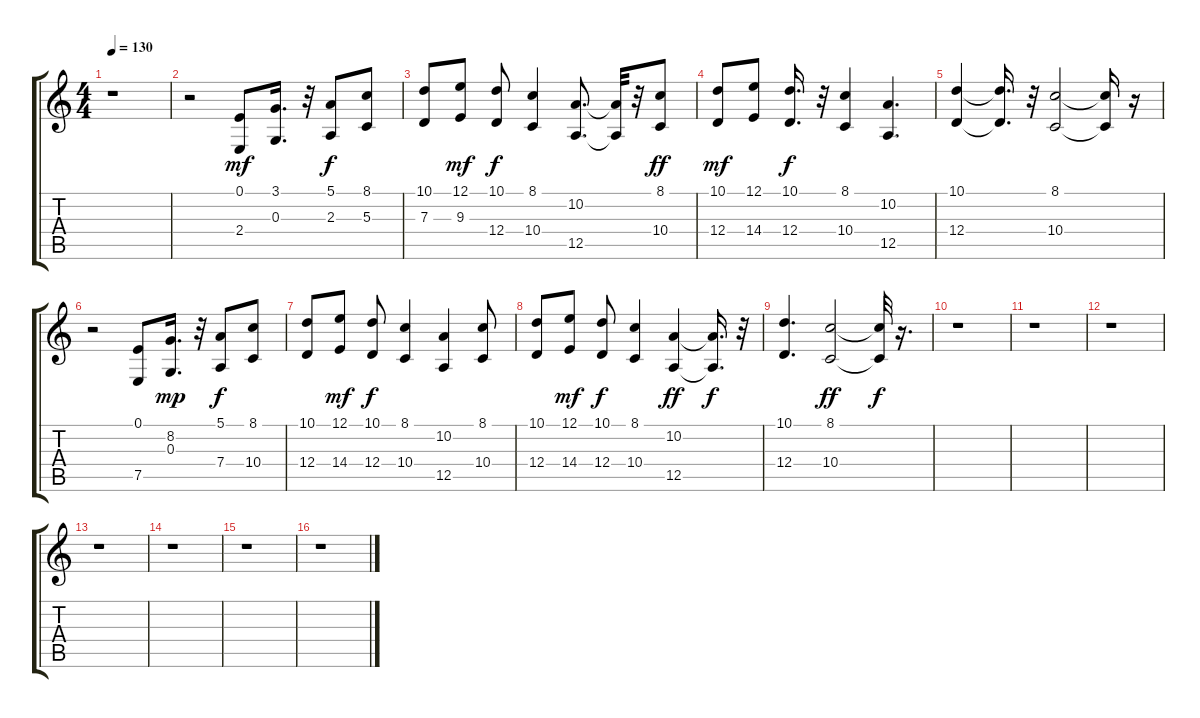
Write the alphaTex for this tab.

\track "" {instrument synthvoice}
\staff {score tabs}
\tuning (E4 B3 G3 D3 A2 E2) {hide}
\ts (4 4)
\tempo 130
\clef g2
\ks c
r.1{dy mf} |
r.2 (0.1 2.4).8 (3.1 0.3).16{d} r.32 (5.1 2.3).8{dy f} (8.1 5.3).8 |
(10.1 7.3).8 (12.1 9.3).8{dy mf} (10.1 12.4).8{dy f} (8.1 10.4).4 (10.2 12.5).8{d} (10.2{t} 12.5{t}).32 r.32 (8.1 10.4).8{dy ff} |
(10.1 12.4).8{dy mf} (12.1 14.4).8 (10.1 12.4).16{d dy f} r.32 (8.1 10.4).4 (10.2 12.5).4{d} |
(10.1 12.4).4 (10.1{t} 12.4{t}).16{d} r.32 (8.1 10.4).2 (8.1{t} 10.4{t}).16 r.16 |
r.2 (0.1 7.5).8 (8.2 0.3).16{d dy mp} r.32 (5.1 7.4).8{dy f} (8.1 10.4).8 |
(10.1 12.4).8 (12.1 14.4).8{dy mf} (10.1 12.4).8{dy f} (8.1 10.4).4 (10.2 12.5).4 (8.1 10.4).8 |
(10.1 12.4).8 (12.1 14.4).8{dy mf} (10.1 12.4).8{dy f} (8.1 10.4).4 (10.2 12.5).4{dy ff} (10.2{t} 12.5{t}).16{d dy f} r.32 |
(10.1 12.4).4{d} (8.1 10.4).2{dy ff} (8.1{t} 10.4{t}).32{dy f} r.16{d} |
r.1 |
r.1 |
r.1 |
r.1 |
r.1 |
r.1 |
r.1
